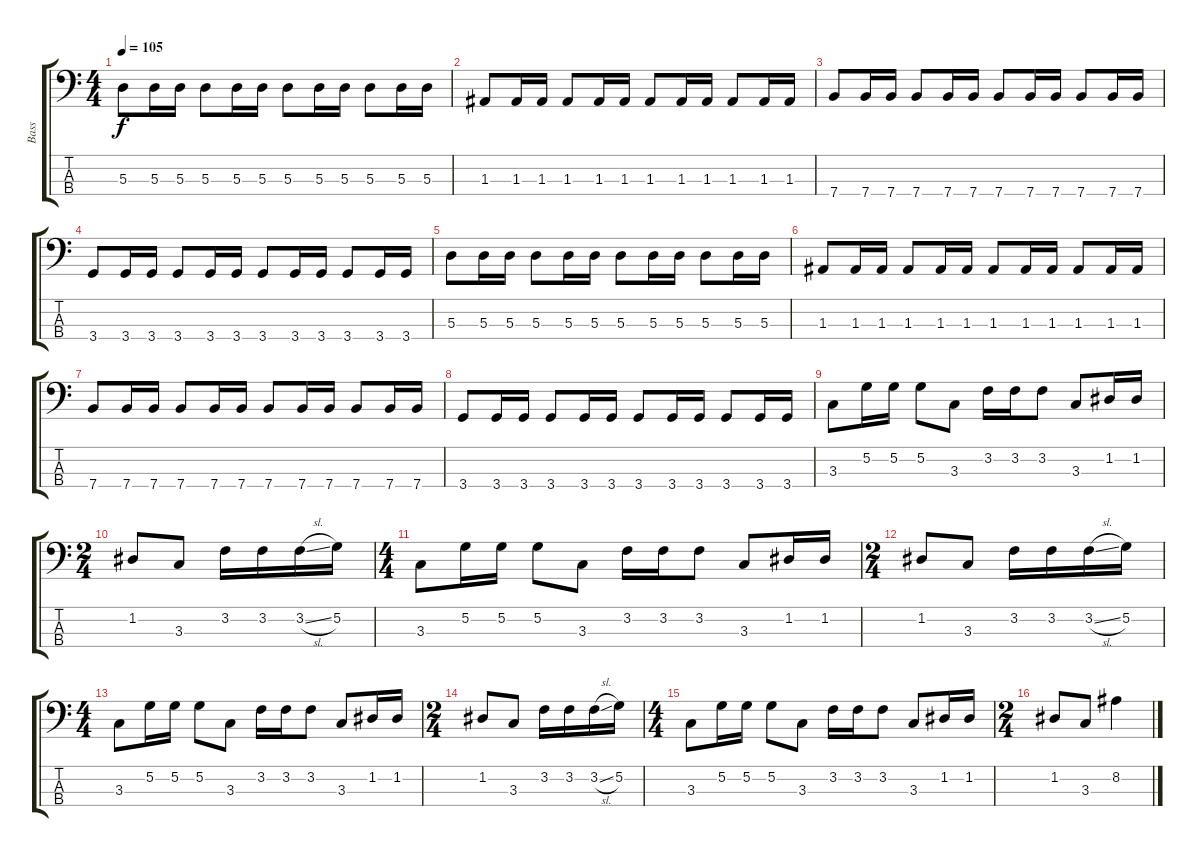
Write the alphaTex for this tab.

\track ("Bass" "Bass") {instrument slapbass1}
\staff {score tabs}
\tuning (G2 D2 A1 E1) {hide}
\ts (4 4)
\tempo 105
\clef f4
\ks c
5.3.8{dy f} 5.3.16 5.3.16 5.3.8 5.3.16 5.3.16 5.3.8 5.3.16 5.3.16 5.3.8 5.3.16 5.3.16 |
1.3.8 1.3.16 1.3.16 1.3.8 1.3.16 1.3.16 1.3.8 1.3.16 1.3.16 1.3.8 1.3.16 1.3.16 |
7.4.8 7.4.16 7.4.16 7.4.8 7.4.16 7.4.16 7.4.8 7.4.16 7.4.16 7.4.8 7.4.16 7.4.16 |
3.4.8 3.4.16 3.4.16 3.4.8 3.4.16 3.4.16 3.4.8 3.4.16 3.4.16 3.4.8 3.4.16 3.4.16 |
5.3.8 5.3.16 5.3.16 5.3.8 5.3.16 5.3.16 5.3.8 5.3.16 5.3.16 5.3.8 5.3.16 5.3.16 |
1.3.8 1.3.16 1.3.16 1.3.8 1.3.16 1.3.16 1.3.8 1.3.16 1.3.16 1.3.8 1.3.16 1.3.16 |
7.4.8 7.4.16 7.4.16 7.4.8 7.4.16 7.4.16 7.4.8 7.4.16 7.4.16 7.4.8 7.4.16 7.4.16 |
3.4.8 3.4.16 3.4.16 3.4.8 3.4.16 3.4.16 3.4.8 3.4.16 3.4.16 3.4.8 3.4.16 3.4.16 |
3.3.8 5.2.16 5.2.16 5.2.8 3.3.8 3.2.16 3.2.16 3.2.8 3.3.8 1.2.16 1.2.16 |
\ts (2 4)
1.2.8 3.3.8 3.2.16 3.2.16 3.2{sl}.16 5.2.16 |
\ts (4 4)
3.3.8 5.2.16 5.2.16 5.2.8 3.3.8 3.2.16 3.2.16 3.2.8 3.3.8 1.2.16 1.2.16 |
\ts (2 4)
1.2.8 3.3.8 3.2.16 3.2.16 3.2{sl}.16 5.2.16 |
\ts (4 4)
3.3.8 5.2.16 5.2.16 5.2.8 3.3.8 3.2.16 3.2.16 3.2.8 3.3.8 1.2.16 1.2.16 |
\ts (2 4)
1.2.8 3.3.8 3.2.16 3.2.16 3.2{sl}.16 5.2.16 |
\ts (4 4)
3.3.8 5.2.16 5.2.16 5.2.8 3.3.8 3.2.16 3.2.16 3.2.8 3.3.8 1.2.16 1.2.16 |
\ts (2 4)
1.2.8 3.3.8 8.2.4
